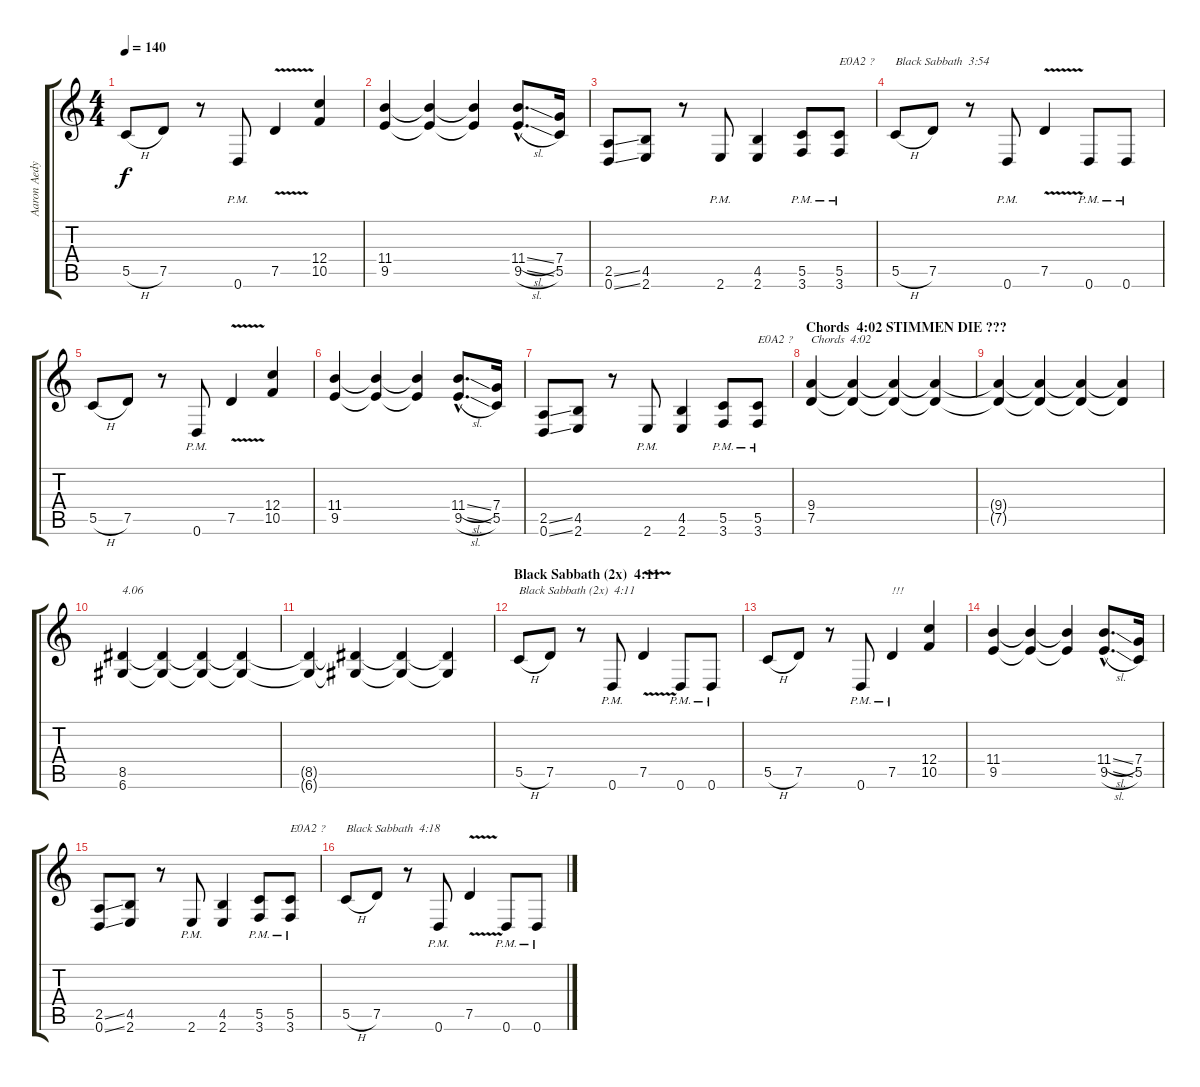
\track ("Aaron Aedy" "Aaron Aedy") {instrument overdrivenguitar}
\staff {score tabs}
\tuning (D4 A3 F3 C3 G2 D2) {hide}
\ts (4 4)
\tempo 140
\clef g2
\ks c
5.5{h}.8{dy f} 7.5.8 r.8 0.6{pm}.8 7.5{v}.4 (12.4 10.5).4 |
(11.4 9.5).4 (11.4{t} 9.5{t}).4 (11.4{t} 9.5{t}).4 (11.4{sl hac} 9.5{sl hac}).8{d} (7.4 5.5).16 |
(2.5{ss} 0.6{ss}).8 (4.5 2.6).8 r.8 2.6{pm}.8 (4.5 2.6).4 (5.5{pm} 3.6{pm}).8 (5.5{pm} 3.6{pm}).8{txt "E0A2 ?"} |
5.5{h}.8{txt "Black Sabbath  3:54"} 7.5.8 r.8 0.6{pm}.8 7.5{v}.4 0.6{pm}.8 0.6{pm}.8 |
5.5{h}.8 7.5.8 r.8 0.6{pm}.8 7.5{v}.4 (12.4 10.5).4 |
(11.4 9.5).4 (11.4{t} 9.5{t}).4 (11.4{t} 9.5{t}).4 (11.4{sl hac} 9.5{sl hac}).8{d} (7.4 5.5).16 |
(2.5{ss} 0.6{ss}).8 (4.5 2.6).8 r.8 2.6{pm}.8 (4.5 2.6).4 (5.5{pm} 3.6{pm}).8 (5.5{pm} 3.6{pm}).8{txt "E0A2 ?"} |
\section ("" "Chords  4:02 STIMMEN DIE ???")
(9.4 7.5).4{txt "Chords  4:02"} (9.4{t} 7.5{t}).4 (9.4{t} 7.5{t}).4 (9.4{t} 7.5{t}).4 |
(9.4{t} 7.5{t}).4 (9.4{t} 7.5{t}).4 (9.4{t} 7.5{t}).4 (9.4{t} 7.5{t}).4 |
(8.5 6.6).4{txt "4.06"} (8.5{t} 6.6{t}).4 (8.5{t} 6.6{t}).4 (8.5{t} 6.6{t}).4 |
(8.5{t} 6.6{t}).4 (8.5{t} 6.6{t}).4 (8.5{t} 6.6{t}).4 (8.5{t} 6.6{t}).4 |
\section ("" "Black Sabbath (2x)  4:11")
5.5{h}.8{txt "Black Sabbath (2x)  4:11"} 7.5.8 r.8 0.6{pm}.8 7.5{v}.4 0.6{pm}.8 0.6{pm}.8 |
5.5{h}.8 7.5.8 r.8 0.6{pm}.8 7.5{pm}.4{txt "!!!"} (12.4 10.5).4 |
(11.4 9.5).4 (11.4{t} 9.5{t}).4 (11.4{t} 9.5{t}).4 (11.4{sl hac} 9.5{sl hac}).8{d} (7.4 5.5).16 |
(2.5{ss} 0.6{ss}).8 (4.5 2.6).8 r.8 2.6{pm}.8 (4.5 2.6).4 (5.5{pm} 3.6{pm}).8 (5.5{pm} 3.6{pm}).8{txt "E0A2 ?"} |
5.5{h}.8{txt "Black Sabbath  4:18"} 7.5.8 r.8 0.6{pm}.8 7.5{v}.4 0.6{pm}.8 0.6{pm}.8
